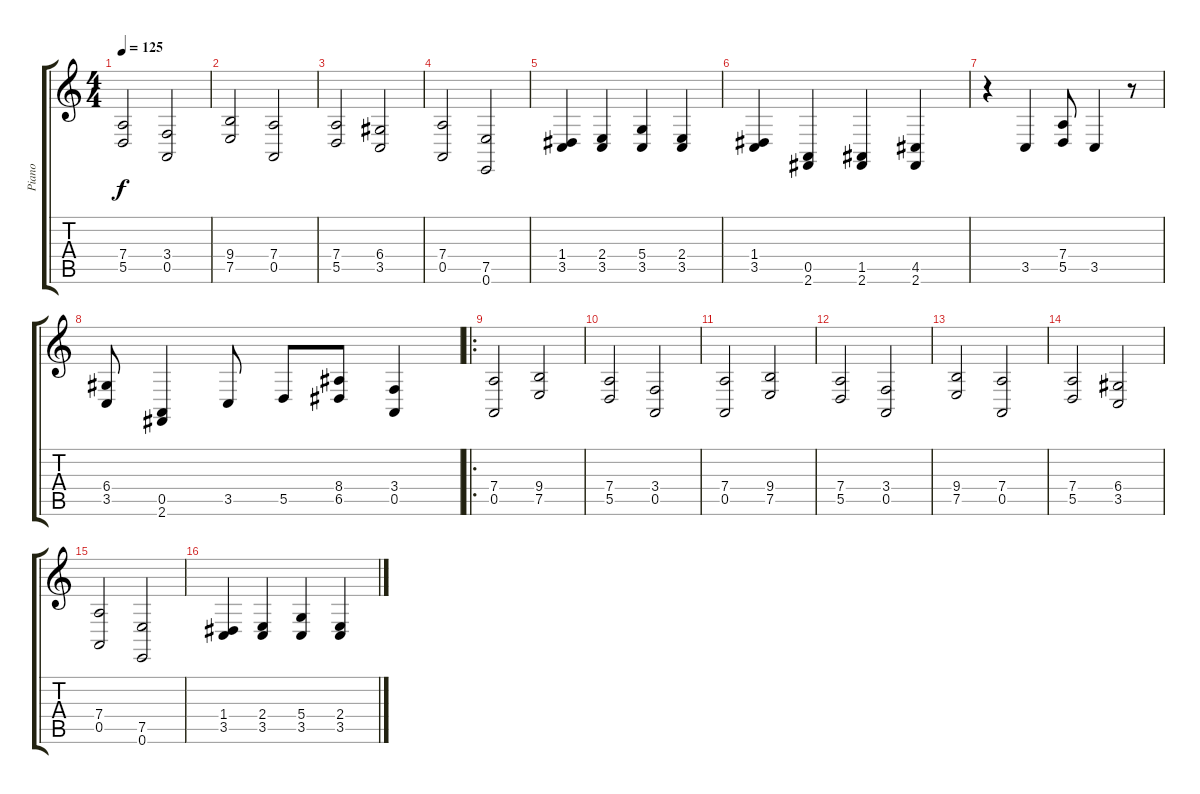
\track ("Piano" "Piano") {instrument brightacousticpiano}
\staff {score tabs}
\tuning (E4 B3 G3 D3 A2 E2) {hide}
\ts (4 4)
\tempo 125
\clef g2
\ks c
(7.4 5.5).2{dy f} (3.4 0.5).2 |
(9.4 7.5).2 (7.4 0.5).2 |
(7.4 5.5).2 (6.4 3.5).2 |
(7.4 0.5).2 (7.5 0.6).2 |
(1.4 3.5).4 (2.4 3.5).4 (5.4 3.5).4 (2.4 3.5).4 |
(1.4 3.5).4 (0.5 2.6).4 (1.5 2.6).4 (4.5 2.6).4 |
r.4 3.5.4 (7.4 5.5).8 3.5.4 r.8 |
(6.4 3.5).8 (0.5 2.6).4 3.5.8 5.5.8 (8.4 6.5).8 (3.4 0.5).4 |
\ro
(7.4 0.5).2 (9.4 7.5).2 |
(7.4 5.5).2 (3.4 0.5).2 |
(7.4 0.5).2 (9.4 7.5).2 |
(7.4 5.5).2 (3.4 0.5).2 |
(9.4 7.5).2 (7.4 0.5).2 |
(7.4 5.5).2 (6.4 3.5).2 |
(7.4 0.5).2 (7.5 0.6).2 |
(1.4 3.5).4 (2.4 3.5).4 (5.4 3.5).4 (2.4 3.5).4
